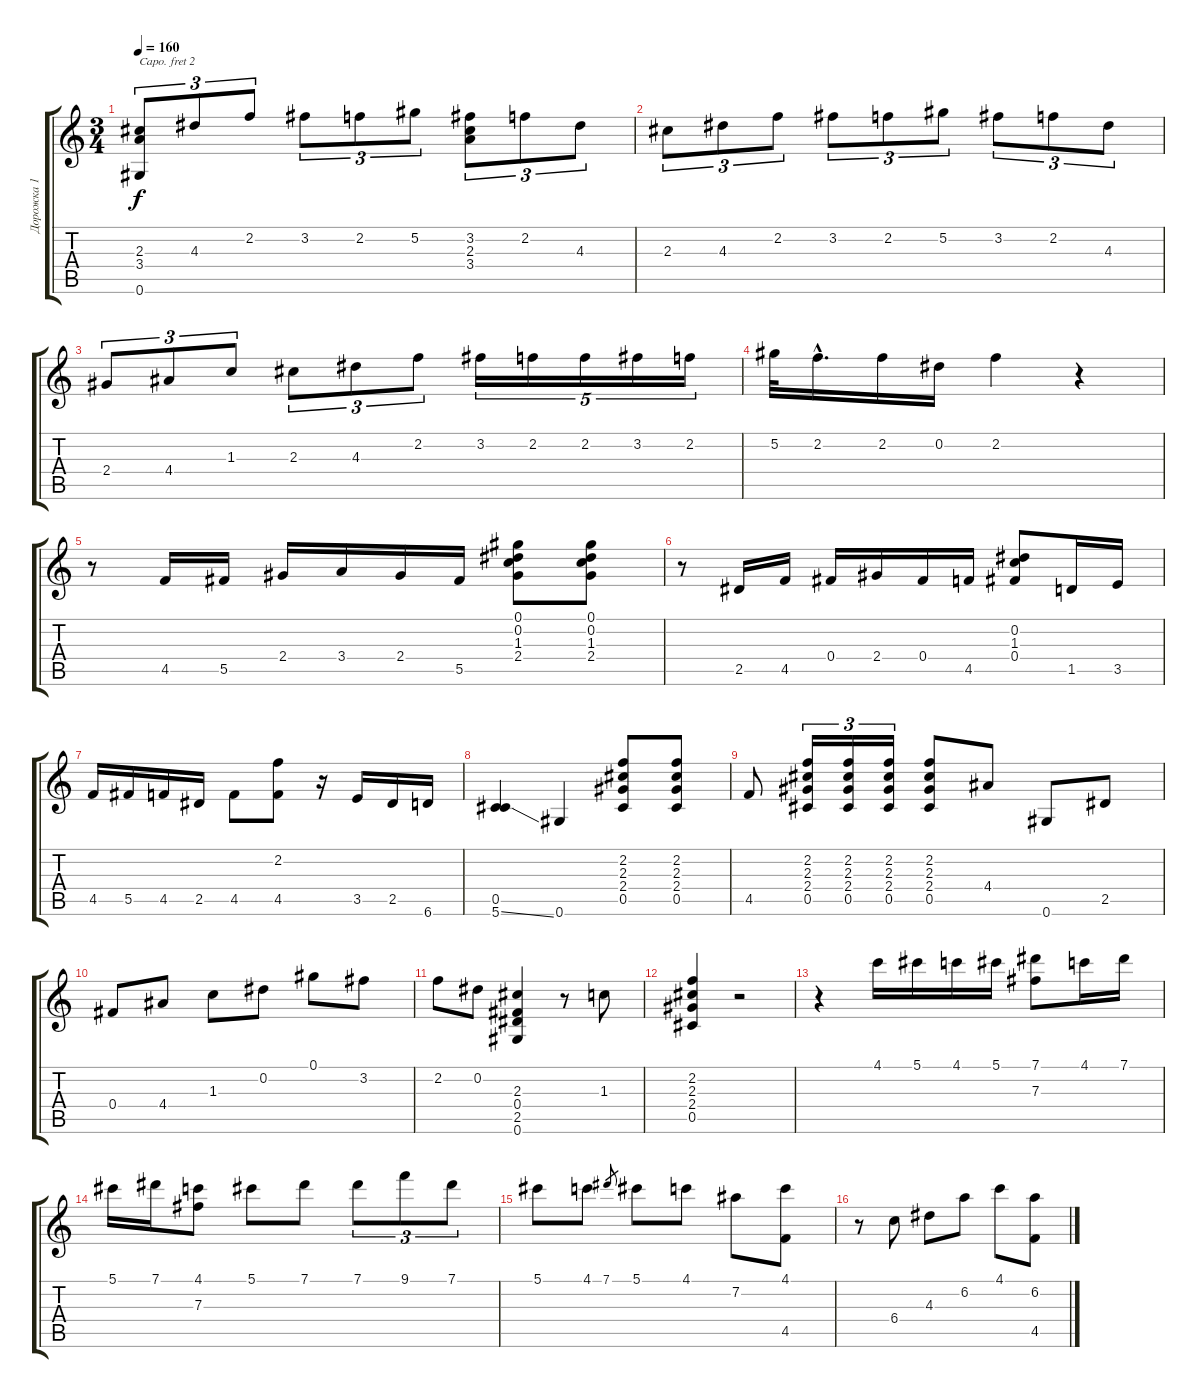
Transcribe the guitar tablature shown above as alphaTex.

\track ("Дорожка 1" "Дорожка 1") {instrument acousticguitarnylon}
\staff {score tabs}
\capo 2
\tuning (Gb4 Db4 A3 E3 B2 Gb2) {hide}
\ts (3 4)
\tempo 160
\clef g2
\ks c
(2.3 3.4 0.6).8{tu (3 2) dy f} 4.3.8{tu (3 2)} 2.2.8{tu (3 2)} 3.2.8{tu (3 2)} 2.2.8{tu (3 2)} 5.2.8{tu (3 2)} (3.2 2.3 3.4).8{tu (3 2)} 2.2.8{tu (3 2)} 4.3.8{tu (3 2)} |
2.3.8{tu (3 2)} 4.3.8{tu (3 2)} 2.2.8{tu (3 2)} 3.2.8{tu (3 2)} 2.2.8{tu (3 2)} 5.2.8{tu (3 2)} 3.2.8{tu (3 2)} 2.2.8{tu (3 2)} 4.3.8{tu (3 2)} |
2.4.8{tu (3 2)} 4.4.8{tu (3 2)} 1.3.8{tu (3 2)} 2.3.8{tu (3 2)} 4.3.8{tu (3 2)} 2.2.8{tu (3 2)} 3.2.16{tu (5 4)} 2.2.16{tu (5 4)} 2.2.16{tu (5 4)} 3.2.16{tu (5 4)} 2.2.16{tu (5 4)} |
5.2.32 2.2{hac}.16{d} 2.2.16 0.2.16 2.2.4 r.4 |
r.8 4.5.16 5.5.16 2.4.16 3.4.16 2.4.16 5.5.16 (0.1 0.2 1.3 2.4).8 (0.1 0.2 1.3 2.4).8 |
r.8 2.5.16 4.5.16 0.4.16 2.4.16 0.4.16 4.5.16 (0.2 1.3 0.4).8 1.5.16 3.5.16 |
4.5.16 5.5.16 4.5.16 2.5.16 4.5.8 (2.2 4.5).8 r.16 3.5.16 2.5.16 6.6.16 |
(0.5 5.6{ss}).4 0.6.4 (2.2 2.3 2.4 0.5).8 (2.2 2.3 2.4 0.5).8 |
4.5.8 (2.2 2.3 2.4 0.5).16{tu (3 2)} (2.2 2.3 2.4 0.5).16{tu (3 2)} (2.2 2.3 2.4 0.5).16{tu (3 2)} (2.2 2.3 2.4 0.5).8 4.4.8 0.6.8 2.5.8 |
0.4.8 4.4.8 1.3.8 0.2.8 0.1.8 3.2.8 |
2.2.8 0.2.8 (2.3 0.4 2.5 0.6).4 r.8 1.3.8 |
(2.2 2.3 2.4 0.5).4 r.2 |
r.4 4.1.16 5.1.16 4.1.16 5.1.16 (7.1 7.3).8 4.1.16 7.1.16 |
5.1.16 7.1.16 (4.1 7.3).8 5.1.8 7.1.8 7.1.8{tu (3 2)} 9.1.8{tu (3 2)} 7.1.8{tu (3 2)} |
5.1.8 4.1.8 7.1.8{gr} 5.1.8 4.1.8 7.2.8 (4.1 4.5).8 |
r.8 6.4.8 4.3.8 6.2.8 4.1.8 (6.2 4.5).8
